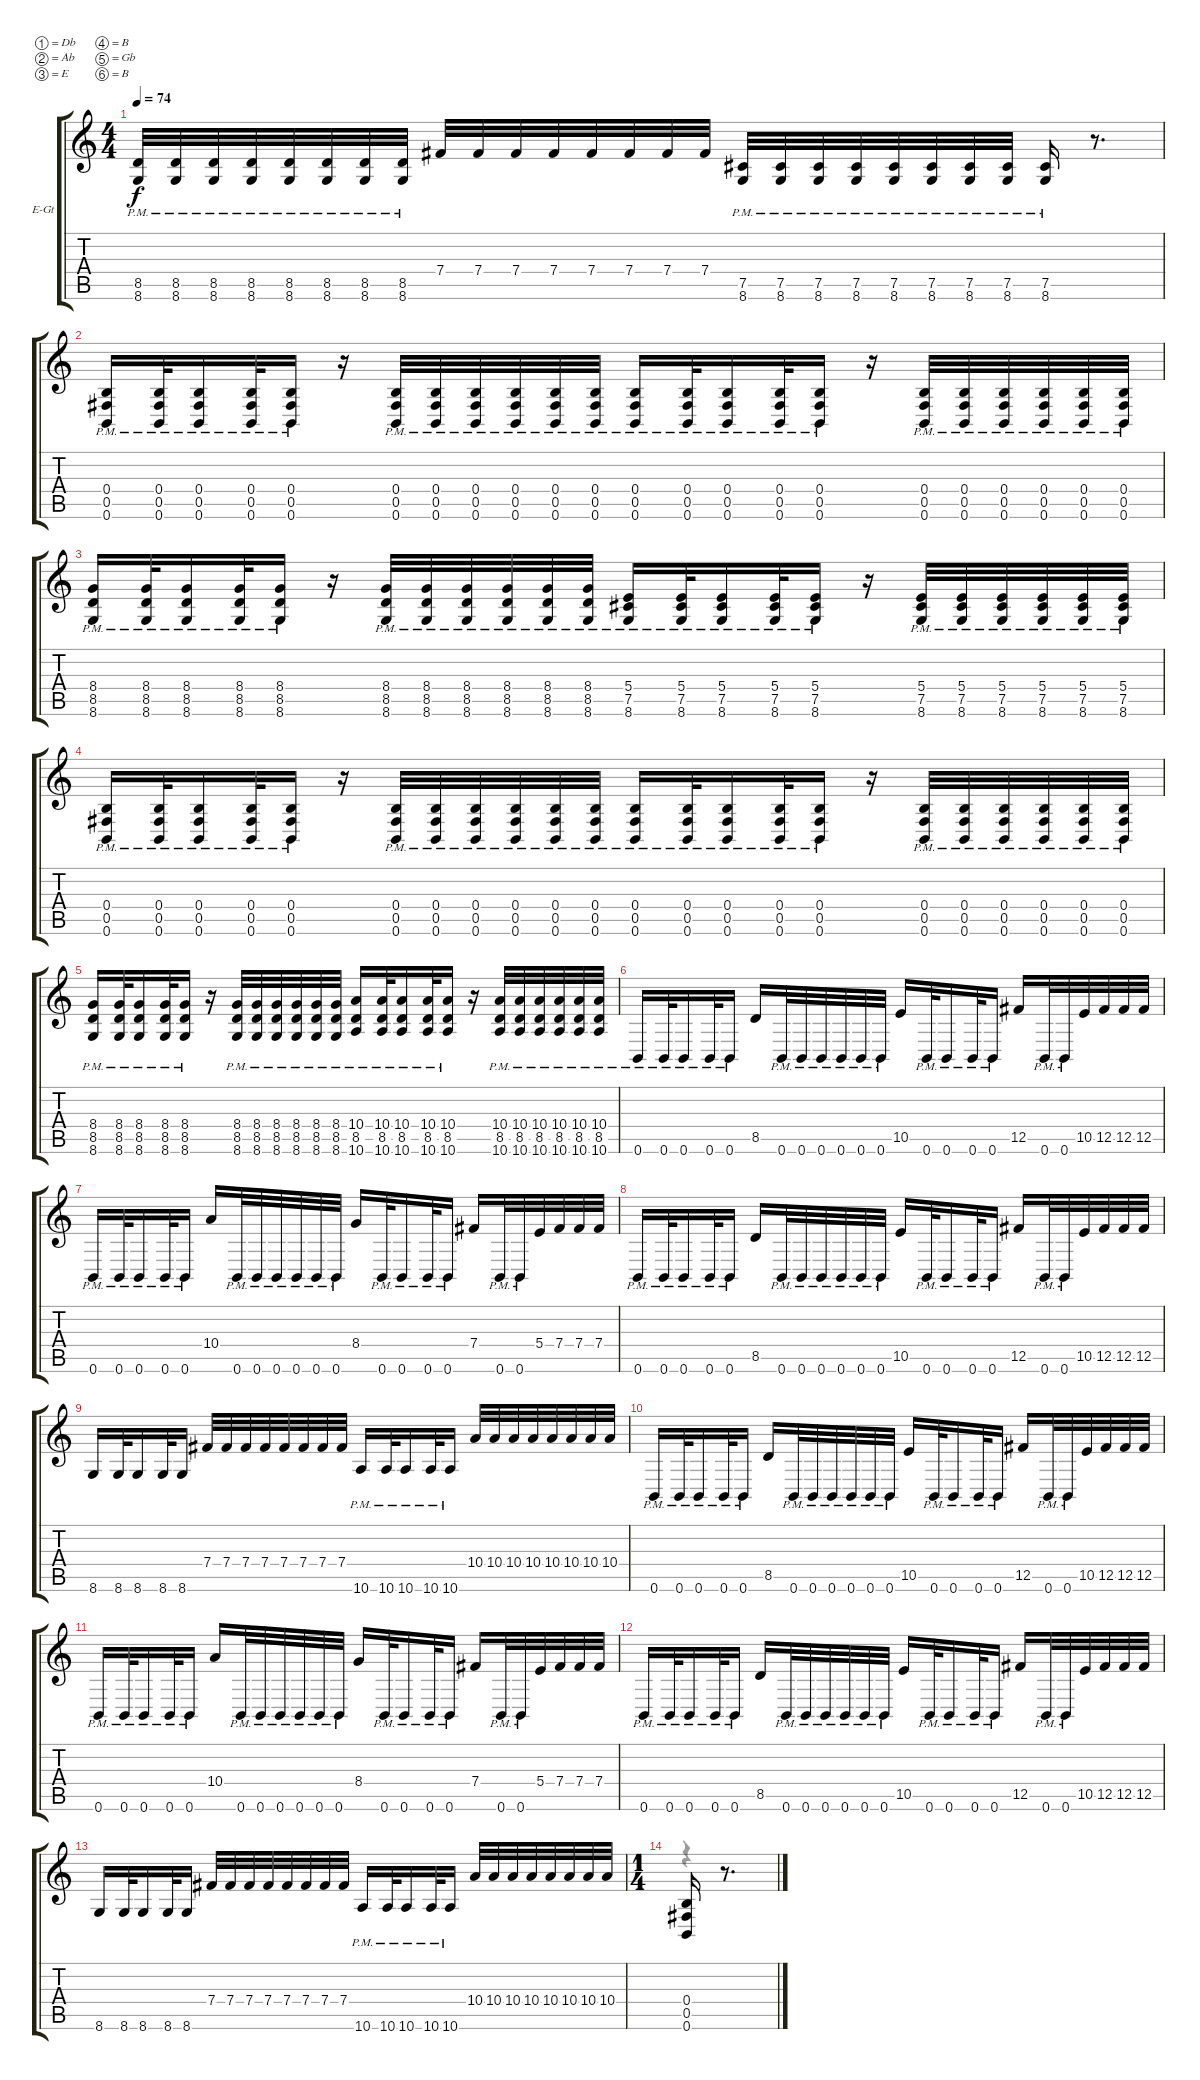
\bracketExtendMode groupsimilarinstruments
\firstSystemTrackNameOrientation horizontal
\otherSystemsTrackNameOrientation horizontal
\track ("Chris Storey (Guitar)" "E-Gt") {instrument distortionguitar}
\staff {score tabs}
\tuning (Db4 Ab3 E3 B2 Gb2 B1)
\voice
\ts (4 4)
\tempo 74
\clef g2
\ks c
(8.5{pm} 8.6{pm}).32{dy f} (8.5{pm} 8.6{pm}).32 (8.5{pm} 8.6{pm}).32 (8.5{pm} 8.6{pm}).32 (8.5{pm} 8.6{pm}).32 (8.5{pm} 8.6{pm}).32 (8.5{pm} 8.6{pm}).32 (8.5{pm} 8.6{pm}).32 7.4.32 7.4.32 7.4.32 7.4.32 7.4.32 7.4.32 7.4.32 7.4.32 (7.5{pm} 8.6{pm}).32 (7.5{pm} 8.6{pm}).32 (7.5{pm} 8.6{pm}).32 (7.5{pm} 8.6{pm}).32 (7.5{pm} 8.6{pm}).32 (7.5{pm} 8.6{pm}).32 (7.5{pm} 8.6{pm}).32 (7.5{pm} 8.6{pm}).32 (7.5{pm} 8.6{pm}).16 r.8{d} |
(0.4{pm} 0.5{pm} 0.6{pm}).16 (0.4{pm} 0.5{pm} 0.6{pm}).32 (0.4{pm} 0.5{pm} 0.6{pm}).16 (0.4{pm} 0.5{pm} 0.6{pm}).32 (0.4{pm} 0.5{pm} 0.6{pm}).16 r.16 (0.4{pm} 0.5{pm} 0.6{pm}).32 (0.4{pm} 0.5{pm} 0.6{pm}).32 (0.4{pm} 0.5{pm} 0.6{pm}).32 (0.4{pm} 0.5{pm} 0.6{pm}).32 (0.4{pm} 0.5{pm} 0.6{pm}).32 (0.4{pm} 0.5{pm} 0.6{pm}).32 (0.4{pm} 0.5{pm} 0.6{pm}).16 (0.4{pm} 0.5{pm} 0.6{pm}).32 (0.4{pm} 0.5{pm} 0.6{pm}).16 (0.4{pm} 0.5{pm} 0.6{pm}).32 (0.4{pm} 0.5{pm} 0.6{pm}).16 r.16 (0.4{pm} 0.5{pm} 0.6{pm}).32 (0.4{pm} 0.5{pm} 0.6{pm}).32 (0.4{pm} 0.5{pm} 0.6{pm}).32 (0.4{pm} 0.5{pm} 0.6{pm}).32 (0.4{pm} 0.5{pm} 0.6{pm}).32 (0.4{pm} 0.5{pm} 0.6{pm}).32 |
(8.4{pm} 8.5{pm} 8.6{pm}).16 (8.4{pm} 8.5{pm} 8.6{pm}).32 (8.4{pm} 8.5{pm} 8.6{pm}).16 (8.4{pm} 8.5{pm} 8.6{pm}).32 (8.4{pm} 8.5{pm} 8.6{pm}).16 r.16 (8.4{pm} 8.5{pm} 8.6{pm}).32 (8.4{pm} 8.5{pm} 8.6{pm}).32 (8.4{pm} 8.5{pm} 8.6{pm}).32 (8.4{pm} 8.5{pm} 8.6{pm}).32 (8.4{pm} 8.5{pm} 8.6{pm}).32 (8.4{pm} 8.5{pm} 8.6{pm}).32 (5.4{pm} 7.5{pm} 8.6{pm}).16 (5.4{pm} 7.5{pm} 8.6{pm}).32 (5.4{pm} 7.5{pm} 8.6{pm}).16 (5.4{pm} 7.5{pm} 8.6{pm}).32 (5.4{pm} 7.5{pm} 8.6{pm}).16 r.16 (5.4{pm} 7.5{pm} 8.6{pm}).32 (5.4{pm} 7.5{pm} 8.6{pm}).32 (5.4{pm} 7.5{pm} 8.6{pm}).32 (5.4{pm} 7.5{pm} 8.6{pm}).32 (5.4{pm} 7.5{pm} 8.6{pm}).32 (5.4{pm} 7.5{pm} 8.6{pm}).32 |
(0.4{pm} 0.5{pm} 0.6{pm}).16 (0.4{pm} 0.5{pm} 0.6{pm}).32 (0.4{pm} 0.5{pm} 0.6{pm}).16 (0.4{pm} 0.5{pm} 0.6{pm}).32 (0.4{pm} 0.5{pm} 0.6{pm}).16 r.16 (0.4{pm} 0.5{pm} 0.6{pm}).32 (0.4{pm} 0.5{pm} 0.6{pm}).32 (0.4{pm} 0.5{pm} 0.6{pm}).32 (0.4{pm} 0.5{pm} 0.6{pm}).32 (0.4{pm} 0.5{pm} 0.6{pm}).32 (0.4{pm} 0.5{pm} 0.6{pm}).32 (0.4{pm} 0.5{pm} 0.6{pm}).16 (0.4{pm} 0.5{pm} 0.6{pm}).32 (0.4{pm} 0.5{pm} 0.6{pm}).16 (0.4{pm} 0.5{pm} 0.6{pm}).32 (0.4{pm} 0.5{pm} 0.6{pm}).16 r.16 (0.4{pm} 0.5{pm} 0.6{pm}).32 (0.4{pm} 0.5{pm} 0.6{pm}).32 (0.4{pm} 0.5{pm} 0.6{pm}).32 (0.4{pm} 0.5{pm} 0.6{pm}).32 (0.4{pm} 0.5{pm} 0.6{pm}).32 (0.4{pm} 0.5{pm} 0.6{pm}).32 |
(8.4{pm} 8.5{pm} 8.6{pm}).16 (8.4{pm} 8.5{pm} 8.6{pm}).32 (8.4{pm} 8.5{pm} 8.6{pm}).16 (8.4{pm} 8.5{pm} 8.6{pm}).32 (8.4{pm} 8.5{pm} 8.6{pm}).16 r.16 (8.4{pm} 8.5{pm} 8.6{pm}).32 (8.4{pm} 8.5{pm} 8.6{pm}).32 (8.4{pm} 8.5{pm} 8.6{pm}).32 (8.4{pm} 8.5{pm} 8.6{pm}).32 (8.4{pm} 8.5{pm} 8.6{pm}).32 (8.4{pm} 8.5{pm} 8.6{pm}).32 (10.4{pm} 8.5{pm} 10.6{pm}).16 (10.4{pm} 8.5{pm} 10.6{pm}).32 (10.4{pm} 8.5{pm} 10.6{pm}).16 (10.4{pm} 8.5{pm} 10.6{pm}).32 (10.4{pm} 8.5{pm} 10.6{pm}).16 r.16 (10.4{pm} 8.5{pm} 10.6{pm}).32 (10.4{pm} 8.5{pm} 10.6{pm}).32 (10.4{pm} 8.5{pm} 10.6{pm}).32 (10.4{pm} 8.5{pm} 10.6{pm}).32 (10.4{pm} 8.5{pm} 10.6{pm}).32 (10.4{pm} 8.5{pm} 10.6{pm}).32 |
0.6{pm}.16 0.6{pm}.32 0.6{pm}.16 0.6{pm}.32 0.6{pm}.16 8.5.16 0.6{pm}.32 0.6{pm}.32 0.6{pm}.32 0.6{pm}.32 0.6{pm}.32 0.6{pm}.32 10.5.16 0.6{pm}.32 0.6{pm}.16 0.6{pm}.32 0.6{pm}.16 12.5.16 0.6{pm}.32 0.6{pm}.32 10.5.32 12.5.32 12.5.32 12.5.32 |
0.6{pm}.16 0.6{pm}.32 0.6{pm}.16 0.6{pm}.32 0.6{pm}.16 10.4.16 0.6{pm}.32 0.6{pm}.32 0.6{pm}.32 0.6{pm}.32 0.6{pm}.32 0.6{pm}.32 8.4.16 0.6{pm}.32 0.6{pm}.16 0.6{pm}.32 0.6{pm}.16 7.4.16 0.6{pm}.32 0.6{pm}.32 5.4.32 7.4.32 7.4.32 7.4.32 |
0.6{pm}.16 0.6{pm}.32 0.6{pm}.16 0.6{pm}.32 0.6{pm}.16 8.5.16 0.6{pm}.32 0.6{pm}.32 0.6{pm}.32 0.6{pm}.32 0.6{pm}.32 0.6{pm}.32 10.5.16 0.6{pm}.32 0.6{pm}.16 0.6{pm}.32 0.6{pm}.16 12.5.16 0.6{pm}.32 0.6{pm}.32 10.5.32 12.5.32 12.5.32 12.5.32 |
8.6.16 8.6.32 8.6.16 8.6.32 8.6.16 7.4.32 7.4.32 7.4.32 7.4.32 7.4.32 7.4.32 7.4.32 7.4.32 10.6{pm}.16 10.6{pm}.32 10.6{pm}.16 10.6{pm}.32 10.6{pm}.16 10.4.32 10.4.32 10.4.32 10.4.32 10.4.32 10.4.32 10.4.32 10.4.32 |
0.6{pm}.16 0.6{pm}.32 0.6{pm}.16 0.6{pm}.32 0.6{pm}.16 8.5.16 0.6{pm}.32 0.6{pm}.32 0.6{pm}.32 0.6{pm}.32 0.6{pm}.32 0.6{pm}.32 10.5.16 0.6{pm}.32 0.6{pm}.16 0.6{pm}.32 0.6{pm}.16 12.5.16 0.6{pm}.32 0.6{pm}.32 10.5.32 12.5.32 12.5.32 12.5.32 |
0.6{pm}.16 0.6{pm}.32 0.6{pm}.16 0.6{pm}.32 0.6{pm}.16 10.4.16 0.6{pm}.32 0.6{pm}.32 0.6{pm}.32 0.6{pm}.32 0.6{pm}.32 0.6{pm}.32 8.4.16 0.6{pm}.32 0.6{pm}.16 0.6{pm}.32 0.6{pm}.16 7.4.16 0.6{pm}.32 0.6{pm}.32 5.4.32 7.4.32 7.4.32 7.4.32 |
0.6{pm}.16 0.6{pm}.32 0.6{pm}.16 0.6{pm}.32 0.6{pm}.16 8.5.16 0.6{pm}.32 0.6{pm}.32 0.6{pm}.32 0.6{pm}.32 0.6{pm}.32 0.6{pm}.32 10.5.16 0.6{pm}.32 0.6{pm}.16 0.6{pm}.32 0.6{pm}.16 12.5.16 0.6{pm}.32 0.6{pm}.32 10.5.32 12.5.32 12.5.32 12.5.32 |
8.6.16 8.6.32 8.6.16 8.6.32 8.6.16 7.4.32 7.4.32 7.4.32 7.4.32 7.4.32 7.4.32 7.4.32 7.4.32 10.6{pm}.16 10.6{pm}.32 10.6{pm}.16 10.6{pm}.32 10.6{pm}.16 10.4.32 10.4.32 10.4.32 10.4.32 10.4.32 10.4.32 10.4.32 10.4.32 |
\ts (1 4)
\beaming (8 2)
(0.4 0.5 0.6).16 r.8{d}
\voice
\clef g2
\ottava regular
\simile none
\ks c
|
|
|
|
|
|
|
|
|
|
|
|
|
r.4{dy mf}
